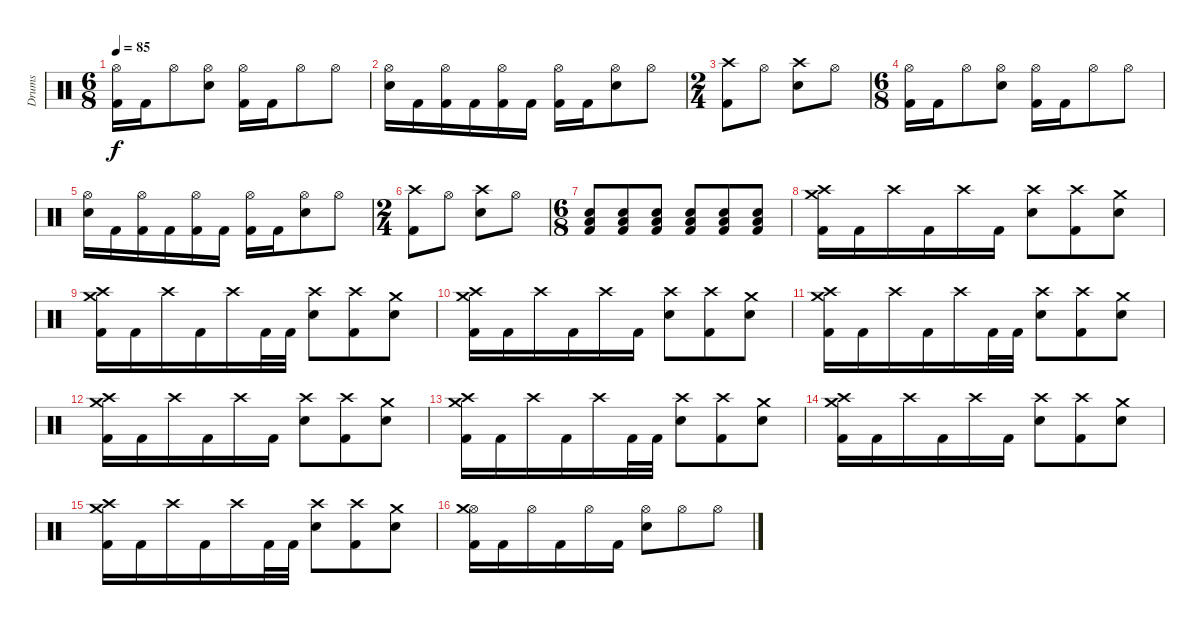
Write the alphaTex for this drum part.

\track ("Drums" "Drums") {instrument percussion}
\staff {score}
\articulation defaults
\ts (6 8)
\tempo 85
\clef neutral
\ks c
("Hi-Hat (open)" "Kick (hit) 2").16{dy f} "Kick (hit) 2".16 "Hi-Hat (open)".8 ("Hi-Hat (open)" "Snare (hit) 2").8 ("Hi-Hat (open)" "Kick (hit) 2").16 "Kick (hit) 2".16 "Hi-Hat (open)".8 "Hi-Hat (open)".8 |
("Snare (hit) 2" "Hi-Hat (open)").16 "Kick (hit) 2".16 ("Kick (hit) 2" "Hi-Hat (open)").16 "Kick (hit) 2".16 ("Hi-Hat (open)" "Kick (hit) 2").16 "Kick (hit) 2".16 ("Hi-Hat (open)" "Kick (hit) 2").16 "Kick (hit) 2".16 ("Hi-Hat (open)" "Snare (hit) 2").8 "Hi-Hat (open)".8 |
\ts (2 4)
("Kick (hit) 2" "Crash high (hit)").8 "Hi-Hat (open)".8 ("Snare (hit) 2" "Crash high (hit)").8 "Hi-Hat (open)".8 |
\ts (6 8)
("Hi-Hat (open)" "Kick (hit) 2").16 "Kick (hit) 2".16 "Hi-Hat (open)".8 ("Hi-Hat (open)" "Snare (hit) 2").8 ("Hi-Hat (open)" "Kick (hit) 2").16 "Kick (hit) 2".16 "Hi-Hat (open)".8 "Hi-Hat (open)".8 |
("Snare (hit) 2" "Hi-Hat (open)").16 "Kick (hit) 2".16 ("Kick (hit) 2" "Hi-Hat (open)").16 "Kick (hit) 2".16 ("Hi-Hat (open)" "Kick (hit) 2").16 "Kick (hit) 2".16 ("Hi-Hat (open)" "Kick (hit) 2").16 "Kick (hit) 2".16 ("Hi-Hat (open)" "Snare (hit) 2").8 "Hi-Hat (open)".8 |
\ts (2 4)
("Kick (hit) 2" "Crash high (hit)").8 "Hi-Hat (open)".8 ("Snare (hit) 2" "Crash high (hit)").8 "Hi-Hat (open)".8 |
\ts (6 8)
("Kick (hit) 2" "Low Tom (hit)" "Snare (hit) 2").8 ("Kick (hit) 2" "Low Tom (hit)" "Snare (hit) 2").8 ("Kick (hit) 2" "Snare (hit) 2" "Low Tom (hit)").8 ("Kick (hit) 2" "Low Tom (hit)" "Snare (hit) 2").8 ("Kick (hit) 2" "Snare (hit) 2" "Low Tom (hit)").8 ("Kick (hit) 2" "Snare (hit) 2" "Low Tom (hit)").8 |
("Crash high (hit)" "Crash medium (hit)" "Kick (hit) 2").16 "Kick (hit) 2".16 "Crash high (hit)".16 "Kick (hit) 2".16 "Crash high (hit)".16 "Kick (hit) 2".16 ("Snare (hit) 2" "Crash high (hit)").8 ("Crash high (hit)" "Kick (hit) 2").8 ("Crash medium (hit)" "Snare (hit) 2").8 |
("Crash high (hit)" "Crash medium (hit)" "Kick (hit) 2").16 "Kick (hit) 2".16 "Crash high (hit)".16 "Kick (hit) 2".16 "Crash high (hit)".16 "Kick (hit) 2".32 "Kick (hit) 2".32 ("Snare (hit) 2" "Crash high (hit)").8 ("Crash high (hit)" "Kick (hit) 2").8 ("Crash medium (hit)" "Snare (hit) 2").8 |
("Crash high (hit)" "Crash medium (hit)" "Kick (hit) 2").16 "Kick (hit) 2".16 "Crash high (hit)".16 "Kick (hit) 2".16 "Crash high (hit)".16 "Kick (hit) 2".16 ("Snare (hit) 2" "Crash high (hit)").8 ("Crash high (hit)" "Kick (hit) 2").8 ("Crash medium (hit)" "Snare (hit) 2").8 |
("Crash high (hit)" "Crash medium (hit)" "Kick (hit) 2").16 "Kick (hit) 2".16 "Crash high (hit)".16 "Kick (hit) 2".16 "Crash high (hit)".16 "Kick (hit) 2".32 "Kick (hit) 2".32 ("Snare (hit) 2" "Crash high (hit)").8 ("Crash high (hit)" "Kick (hit) 2").8 ("Crash medium (hit)" "Snare (hit) 2").8 |
("Crash high (hit)" "Crash medium (hit)" "Kick (hit) 2").16 "Kick (hit) 2".16 "Crash high (hit)".16 "Kick (hit) 2".16 "Crash high (hit)".16 "Kick (hit) 2".16 ("Snare (hit) 2" "Crash high (hit)").8 ("Crash high (hit)" "Kick (hit) 2").8 ("Crash medium (hit)" "Snare (hit) 2").8 |
("Crash high (hit)" "Crash medium (hit)" "Kick (hit) 2").16 "Kick (hit) 2".16 "Crash high (hit)".16 "Kick (hit) 2".16 "Crash high (hit)".16 "Kick (hit) 2".32 "Kick (hit) 2".32 ("Snare (hit) 2" "Crash high (hit)").8 ("Crash high (hit)" "Kick (hit) 2").8 ("Crash medium (hit)" "Snare (hit) 2").8 |
("Crash high (hit)" "Crash medium (hit)" "Kick (hit) 2").16 "Kick (hit) 2".16 "Crash high (hit)".16 "Kick (hit) 2".16 "Crash high (hit)".16 "Kick (hit) 2".16 ("Snare (hit) 2" "Crash high (hit)").8 ("Crash high (hit)" "Kick (hit) 2").8 ("Crash medium (hit)" "Snare (hit) 2").8 |
("Crash high (hit)" "Crash medium (hit)" "Kick (hit) 2").16 "Kick (hit) 2".16 "Crash high (hit)".16 "Kick (hit) 2".16 "Crash high (hit)".16 "Kick (hit) 2".32 "Kick (hit) 2".32 ("Snare (hit) 2" "Crash high (hit)").8 ("Crash high (hit)" "Kick (hit) 2").8 ("Crash medium (hit)" "Snare (hit) 2").8 |
("Hi-Hat (open)" "Crash medium (hit)" "Kick (hit) 2").16 "Kick (hit) 2".16 "Hi-Hat (open)".16 "Kick (hit) 2".16 "Hi-Hat (open)".16 "Kick (hit) 2".16 ("Hi-Hat (open)" "Snare (hit) 2").8 "Hi-Hat (open)".8 "Hi-Hat (open)".8
